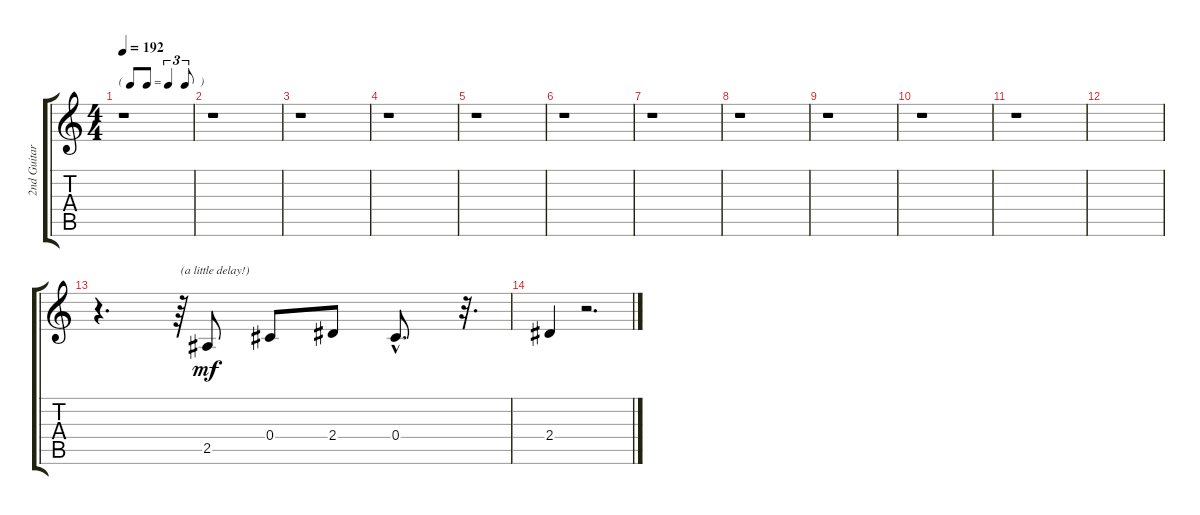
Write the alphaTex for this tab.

\track ("2nd Guitar" "2nd Guitar") {instrument electricguitarclean}
\staff {score tabs}
\tuning (Eb4 Bb3 Gb3 Db3 Ab2 Eb2) {hide}
\ts (4 4)
\tf triplet8th
\tempo 192
\clef g2
\ks c
r.1{dy mf instrument electricguitarclean} |
r.1 |
r.1 |
r.1 |
r.1 |
r.1 |
r.1 |
r.1 |
r.1 |
r.1 |
r.1 |
|
r.4{d} r.64{txt "(a little delay!)"} 2.5.8 0.4.8 2.4.8 0.4{hac}.8{d} r.32{d} |
2.4.4 r.2{d}
